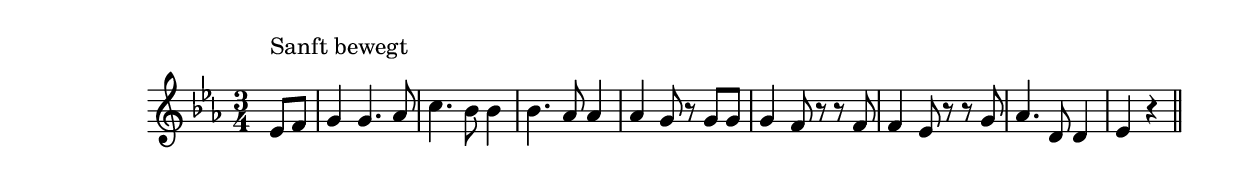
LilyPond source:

\version "2.14.0"
%{\header {
  title = "Da Unten Im Tale"
  composer = "anonymous"
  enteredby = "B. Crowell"
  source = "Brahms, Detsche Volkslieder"
}%}
\score{{\key es \major
\time 3/4
%{\tempo 4=140
%}\relative c' {
  \partial 4
  es8^\markup{\column { "Sanft bewegt" " " }} 
  f |
  g4 g4. as8 | c4. bes8 bes4 | bes4. as8 as4 | as4 g8 r g g |
  g4 f8 r r f | f4 es8 r r g | as4. d,8 d4 | es4 r
  \bar "||"
}

}}